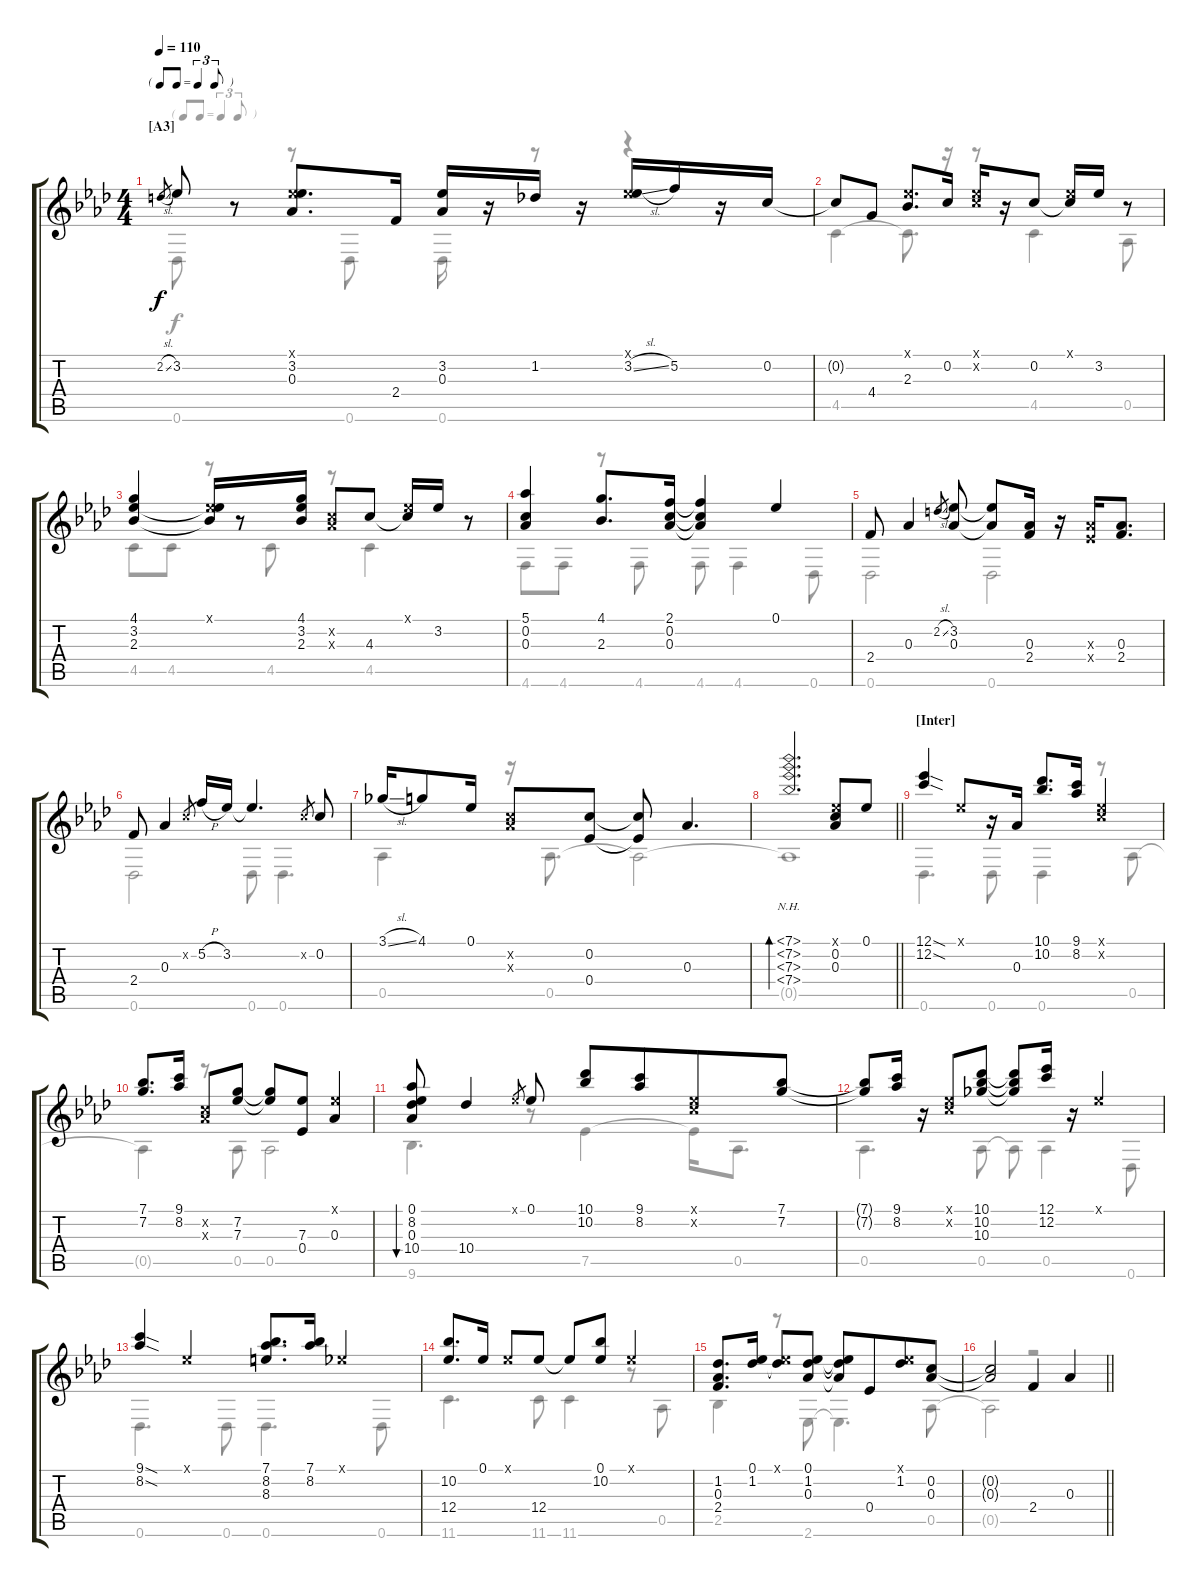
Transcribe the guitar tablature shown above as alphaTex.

\track "" {instrument acousticguitarsteel}
\staff {score tabs}
\tuning (Eb4 C4 Ab3 Eb3 Ab2 Db2) {hide}
\voice
\ts (4 4)
\tf triplet8th
\section ("" "[A3]")
\tempo 110
\clef g2
\ks ab
2.2{sl}.8{gr dy f} 3.2.8 r.8 (0.1{x} 3.2 0.3).8{d} 2.4.16 (3.2 0.3).16 r.16 1.2.16 r.16 (0.1{x} 3.2{sl}).16 5.2.16 r.16 0.2.16 |
0.2{t}.8 4.4.8 (0.1{x} 2.3).8{d} 0.2.16 (0.1{x} 0.2{x}).16 r.16 0.2.8 (0.1{x} 0.2{t}).16 3.2.16 r.8 |
(4.1 3.2 2.3).4 (0.1{x} 3.2{t} 2.3{t}).16 r.8 (4.1 3.2 2.3).16 (0.2{x} 0.3{x}).8 4.3.8 (0.1{x} 4.3{t}).16 3.2.16 r.8 |
(5.1 0.2 0.3).4 (4.1 2.3).8{d} (2.1 0.2 0.3).16 (2.1{t} 0.2{t} 0.3{t}).4 0.1.4{txt ""} |
2.4.8 0.3.4 2.2{sl}.8{gr} (3.2 0.3).8 (3.2{t} 0.3{t}).8 (0.3 2.4).16 r.16 (0.3{x} 0.4{x}).16 (0.3 2.4).8{d} |
2.4.8 0.3.4 0.2{x}.8{gr} 5.2{h}.16 3.2.16 3.2{t}.4{d} 0.2{x}.8{gr} 0.2.8 |
3.1{sl}.16 4.1.8 0.1.16 (0.2{x} 0.3{x}).8 (0.2 0.4).8 (0.2{t} 0.4{t}).8 0.3.4{d txt ""} |
\barLineRight lightlight
(7.1{nh} 7.2{nh} 7.3{nh} 7.4{nh}).2{d bd 240} (0.1{x} 0.2 0.3).8 0.1.8 |
\section ("" "[Inter]")
(12.1{sod} 12.2{sod}).4 0.1{x}.8 r.16 0.3.16 (10.1 10.2).8{d} (9.1 8.2).16 (0.1{x} 0.2{x}).4 |
(7.1 7.2).8{d} (9.1 8.2).16 (0.2{x} 0.3{x}).8 (7.2 7.3).8 (7.2{t} 7.3{t}).8 (7.3 0.4).8 (0.1{x} 0.3).4 |
(0.1 8.2 0.3 10.4).8{bu 480} 10.4.4 0.1{x}.8{gr} 0.1.8 (10.1 10.2).8 (9.1 8.2).8{beam merge} (0.1{x} 0.2{x}).8 (7.1 7.2).8 |
(7.1{t} 7.2{t}).8 (9.1 8.2).16 r.16 (0.1{x} 0.2{x}).8 (10.1 10.2 10.3).8 (10.1{t} 10.2{t} 10.3{t}).8 (12.1 12.2).16 r.16 0.1{x}.4 |
(9.1{sod} 8.2{sod}).4 0.1{x}.4 (7.1 8.2 8.3).8{d} (7.1 8.2).16 0.1{x}.4 |
(10.2 12.4).8{d} 0.1.16 0.1{x}.8 12.4.8 12.4{t}.8 (0.1 10.2).8 0.1{x}.4 |
(1.2 0.3 2.4).8{d} (0.1 1.2).16 (0.1{x} 1.2{t}).8 (0.1 1.2 0.3).8 (0.1{t} 1.2{t} 0.3{t}).8 0.4.8{beam merge} (0.1{x} 1.2).8 (0.2 0.3).8 |
\barLineRight lightlight
(0.2{t} 0.3{t}).2 2.4.4 0.3.4
\voice
\clef g2
\ottava regular
\simile none
\ks ab
0.6.8{dy f} r.8 r.8 0.6.8 0.6.16 r.16 r.8 r.4 |
4.5.4 4.5{t}.8{d} r.16 r.8 4.5.4 0.5.8 |
4.5.8 4.5.8 r.8 4.5.8 r.8 4.5.4 r.8 |
4.6.8 4.6.8 r.8 4.6.8 4.6.8 4.6.4 0.6.8 |
0.6.2 0.6.2 |
0.6.2 0.6.8 0.6.4{d} |
0.5.4 r.16 0.5.8{d} 0.5{t}.2 |
\barLineRight lightlight
0.5{t}.1 |
0.6.4{d} 0.6.8 0.6.4 r.8 0.5.8 |
0.5{t}.4 r.8 0.5.8 0.5.2 |
9.6.4{d} r.8 7.5.4 7.5{t}.16 0.5.8{d} |
0.5.4{d} 0.5.8 0.5{t}.8 0.5.4 0.6.8 |
0.6.4{d} 0.6.8 0.6.4{d} 0.6.8 |
11.6.4{d} 11.6.8 11.6.4 r.8 0.5.8 |
2.5.4 r.8 2.6.8 2.6{t}.4{d} 0.5.8 |
\barLineRight lightlight
0.5{t}.2 r.2
